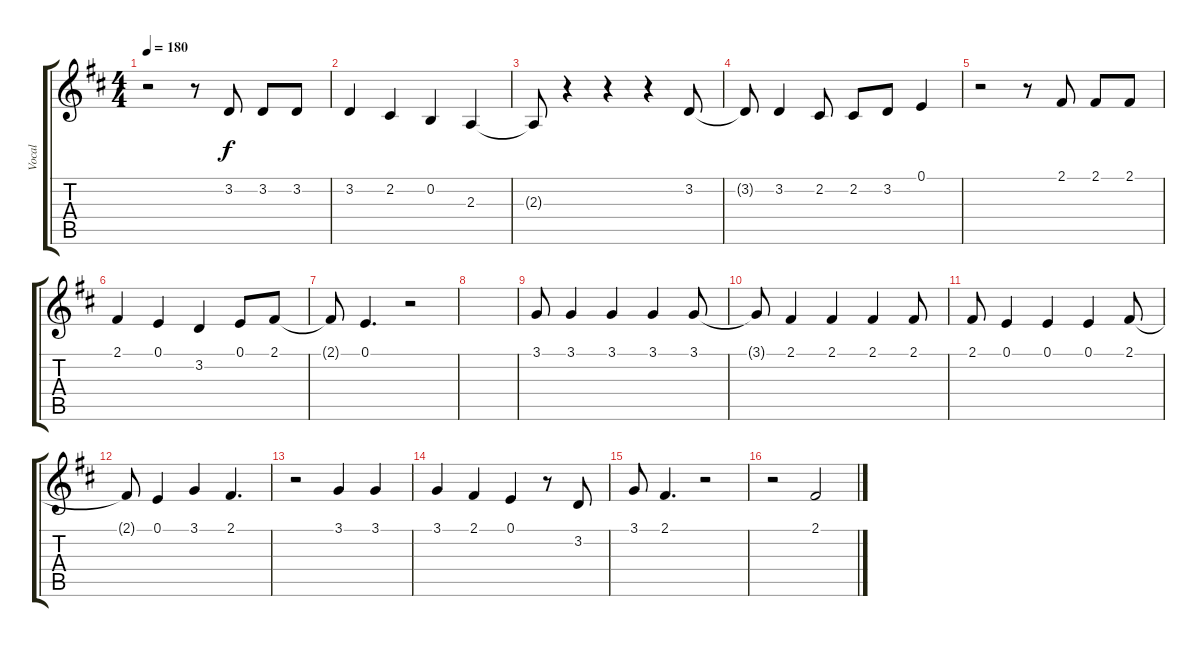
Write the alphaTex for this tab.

\track ("Vocal" "Vocal") {instrument oboe}
\staff {score tabs}
\tuning (E4 B3 G3 D3 A2 E2) {hide}
\ts (4 4)
\tempo 180
\clef g2
\ks d
r.2{dy f} r.8 3.2.8 3.2.8 3.2.8 |
3.2.4 2.2.4 0.2.4 2.3.4 |
2.3{t}.8 r.4 r.4 r.4 3.2.8 |
3.2{t}.8 3.2.4 2.2.8 2.2.8 3.2.8 0.1.4 |
r.2 r.8 2.1.8 2.1.8 2.1.8 |
2.1.4 0.1.4 3.2.4 0.1.8 2.1.8 |
2.1{t}.8 0.1.4{d} r.2 |
|
3.1.8 3.1.4 3.1.4 3.1.4 3.1.8 |
3.1{t}.8 2.1.4 2.1.4 2.1.4 2.1.8 |
2.1.8 0.1.4 0.1.4 0.1.4 2.1.8 |
2.1{t}.8 0.1.4 3.1.4 2.1.4{d} |
r.2 3.1.4 3.1.4 |
3.1.4 2.1.4 0.1.4 r.8 3.2.8 |
3.1.8 2.1.4{d} r.2 |
r.2 2.1.2
